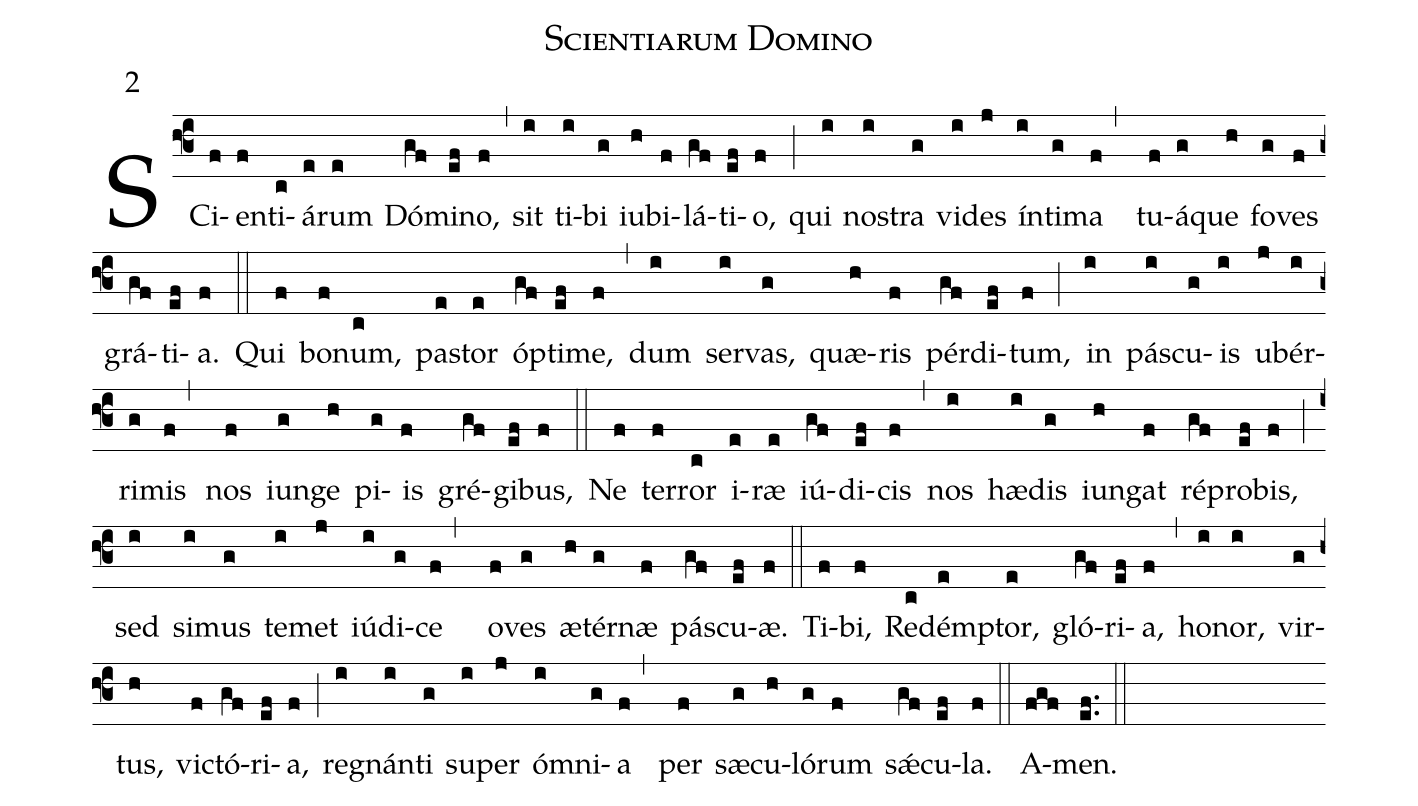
name: Scientiarum Domino;
mode: 2;
%%
(f3)
SCi(f)en(f)ti(c)á(e)rum(e) Dó(gf)mi(ef)no,(f) (,)
sit(i) ti(i)bi(g) iu(h)bi(f)lá(gf)ti(ef)o,(f) (;)
qui(i) no(i)stra(g) vi(i)des(j) ín(i)ti(g)ma(f,)
tu(f)á(g)que(h) fo(g)ves(f) grá(gf)ti(ef)a.(f) (::)

Qui(f) bo(f)num,(c) pa(e)stor(e) óp(gf)ti(ef)me,(f) (,)
dum(i) ser(i)vas,(g) quæ(h)ris(f) pér(gf)di(ef)tum,(f) (;)
in(i) pá(i)scu(g)is(i) u(j)bér(i)ri(g)mis(f,)
nos(f) iun(g)ge(h) pi(g)is(f) gré(gf)gi(ef)bus,(f) (::)

Ne(f) ter(f)ror(c) i(e)ræ(e) iú(gf)di(ef)cis(f) (,)
nos(i) hæ(i)dis(g) iun(h)gat(f) ré(gf)pro(ef)bis,(f) (;)
sed(i) si(i)mus(g) te(i)met(j) iú(i)di(g)ce(f,)
o(f)ves(g) æ(h)tér(g)næ(f) pá(gf)scu(ef)æ.(f) (::)

Ti(f)bi,(f) Re(c)dém(e)ptor,(e) gló(gf)ri(ef)a,(f) (,)
ho(i)nor,(i) vir(g)tus,(h) vi(f)ctó(gf)ri(ef)a,(f) (;)
re(i)gnán(i)ti(g) su(i)per(j) óm(i)ni(g)a(f,)
per(f) sæ(g)cu(h)ló(g)rum(f) sǽ(gf)cu(ef)la.(f) (::)

A(fgf)men.(ef..) (::)
